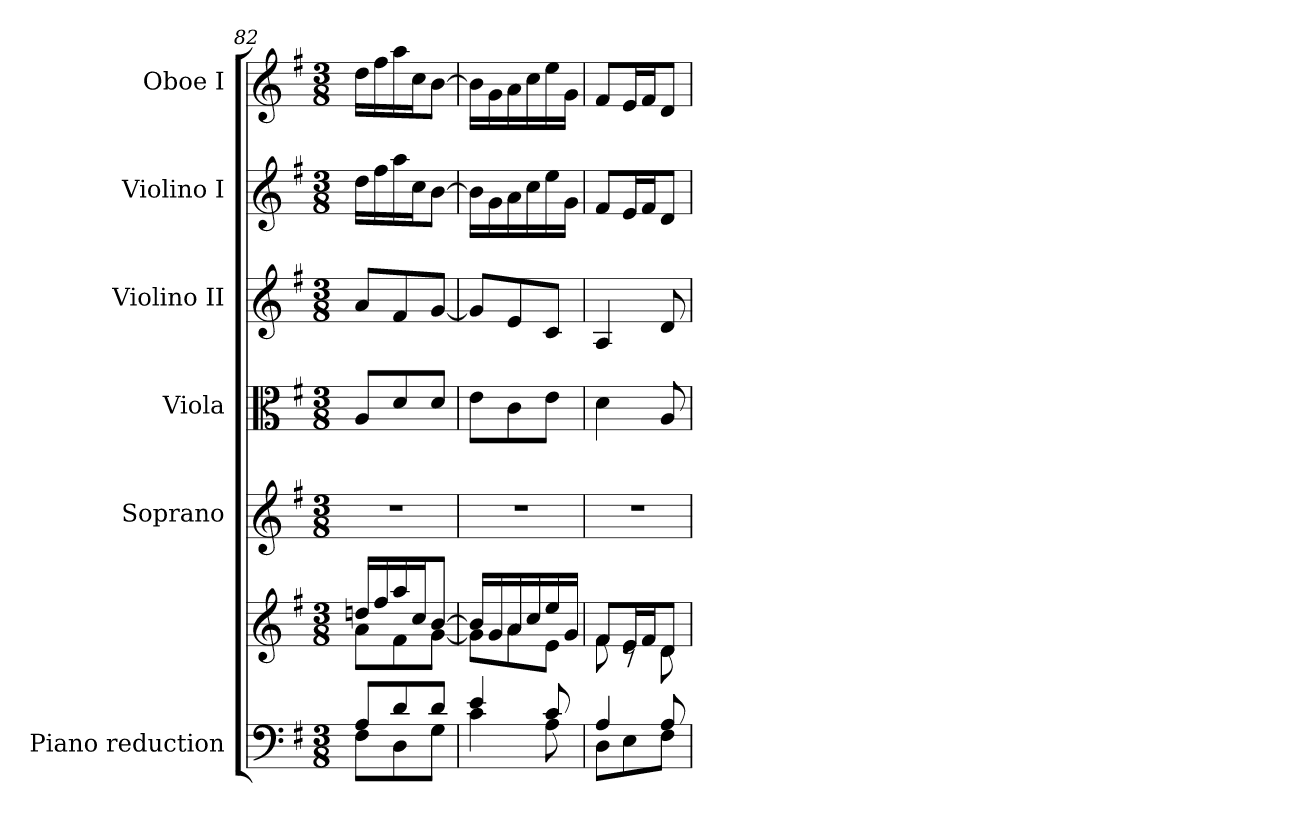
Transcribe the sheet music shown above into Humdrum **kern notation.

**kern	**kern	**kern	**kern	**kern	**kern	**kern
*part6	*part6	*part5	*part4	*part3	*part2	*part1
*staff7	*staff6	*staff5	*staff4	*staff3	*staff2	*staff1
*I"Piano reduction	*	*I"Soprano	*I"Viola	*I"Violino II	*I"Violino I	*I"Oboe I
*I'Pno	*	*	*I'Vla	*I'Vln	*I'Vln	*I'Ob
*clefF4	*clefG2	*clefG2	*clefC3	*clefG2	*clefG2	*clefG2
*k[f#]	*k[f#]	*k[f#]	*k[f#]	*k[f#]	*k[f#]	*k[f#]
*M3/8	*M3/8	*M3/8	*M3/8	*M3/8	*M3/8	*M3/8
=82	=82	=82	=82	=82	=82	=82
*^	*^	*	*	*	*	*
8A/L	8F#\L	16ddn/LL	8a\L	4.r	8A/L	8a/L	16dd\LL	16dd\LL
.	.	16ff#/	.	.	.	.	16ff#\	16ff#\
8d/	8D\	16aa/	8f#\	.	8d/	8f#/	16aa\	16aa\
.	.	16cc/J	.	.	.	.	16cc\J	16cc\J
8d/J	8G\J	[8b/J	[8g\J	.	8d/J	[8g/J	[8b\J	[8b\J
=83	=83	=83	=83	=83	=83	=83	=83	=83
4e/	4c\	16b/LL]	8g\L]	4.r	8e\L	8g/L]	16b\LL]	16b\LL]
.	.	16g/	.	.	.	.	16g\	16g\
.	.	16a/	8a\	.	8c\	8e/	16a\	16a\
.	.	16cc/	.	.	.	.	16cc\	16cc\
8c/	8A\	16ee/	8e\J	.	8e\J	8c/J	16ee\	16ee\
.	.	16g/JJ	.	.	.	.	16g\JJ	16g\JJ
=84	=84	=84	=84	=84	=84	=84	=84	=84
4A/	8D\L	8f#/L	8f#\	4.r	4d\	4A/	8f#/L	8f#/L
.	8E\	16e/L	8rc	.	.	.	16e/L	16e/L
.	.	16f#/J	.	.	.	.	16f#/J	16f#/J
8A/	8F#\J	8d/J	8d\	.	8A/	8d/	8d/J	8d/J
*v	*v	*	*	*	*	*	*	*
*	*v	*v	*	*	*	*	*
=	=	=	=	=	=	=
*-	*-	*-	*-	*-	*-	*-
